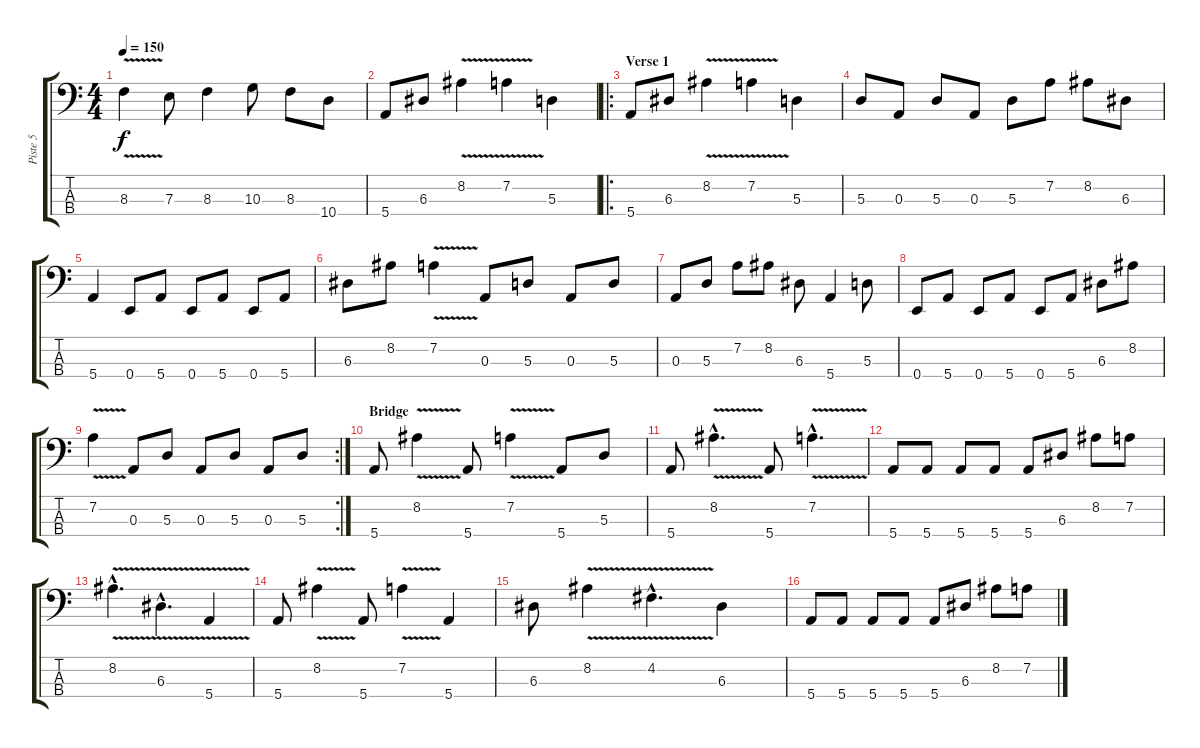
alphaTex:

\track ("Piste 5" "Piste 5") {instrument electricbasspick}
\staff {score tabs}
\tuning (G2 D2 A1 E1) {hide}
\ts (4 4)
\tempo 150
\clef f4
\ks c
8.3{v}.4{dy f} 7.3.8 8.3.4 10.3.8 8.3.8 10.4.8 |
5.4.8 6.3.8 8.2{v}.4 7.2{v}.4 5.3.4 |
\ro
\section ("" "Verse 1")
5.4.8 6.3.8 8.2{v}.4 7.2{v}.4 5.3.4 |
5.3.8 0.3.8 5.3.8 0.3.8 5.3.8 7.2.8 8.2.8 6.3.8 |
5.4.4 0.4.8 5.4.8 0.4.8 5.4.8 0.4.8 5.4.8 |
6.3.8 8.2.8 7.2{v}.4 0.3.8 5.3.8 0.3.8 5.3.8 |
0.3.8 5.3.8 7.2.8 8.2.8 6.3.8 5.4.4 5.3.8 |
0.4.8 5.4.8 0.4.8 5.4.8 0.4.8 5.4.8 6.3.8 8.2.8 |
\rc 2
7.2{v}.4 0.3.8 5.3.8 0.3.8 5.3.8 0.3.8 5.3.8 |
\section ("" "Bridge")
5.4.8 8.2{v}.4 5.4.8 7.2{v}.4 5.4.8 5.3.8 |
5.4.8 8.2{v hac}.4{d} 5.4.8 7.2{v hac}.4{d} |
5.4.8 5.4.8 5.4.8 5.4.8 5.4.8 6.3.8 8.2.8 7.2.8 |
8.2{v hac}.4{d} 6.3{v hac}.4{d} 5.4{v}.4 |
5.4.8 8.2{v}.4 5.4.8 7.2{v}.4 5.4.4 |
6.3.8 8.2{v}.4 4.2{v hac}.4{d} 6.3.4 |
5.4.8 5.4.8 5.4.8 5.4.8 5.4.8 6.3.8 8.2.8 7.2.8
